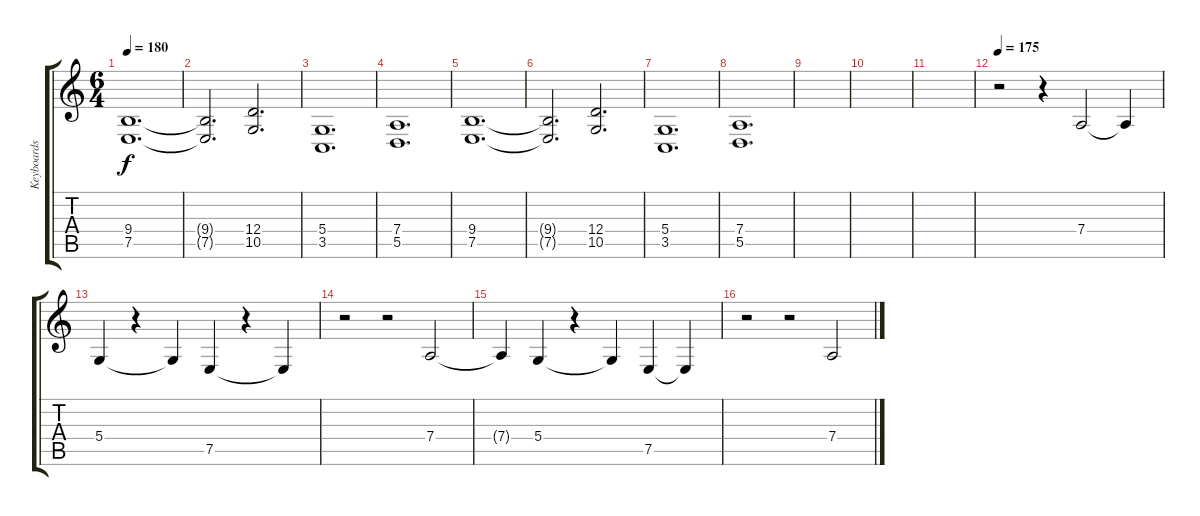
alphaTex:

\track ("Keyboards" "Keyboards") {instrument stringensemble1}
\staff {score tabs}
\tuning (E4 B3 G3 D3 A2 E2) {hide}
\ts (6 4)
\tempo 180
\clef g2
\ks c
(9.4 7.5).1{d dy f} |
(9.4{t} 7.5{t}).2{d} (12.4 10.5).2{d} |
(5.4 3.5).1{d} |
(7.4 5.5).1{d} |
(9.4 7.5).1{d} |
(9.4{t} 7.5{t}).2{d} (12.4 10.5).2{d} |
(5.4 3.5).1{d} |
(7.4 5.5).1{d} |
|
|
|
\tempo 175
r.2{volume 16} r.4 7.4.2 7.4{t}.4 |
5.4.4 r.4 5.4{t}.4 7.5.4 r.4 7.5{t}.4 |
r.2 r.2 7.4.2 |
7.4{t}.4 5.4.4 r.4 5.4{t}.4 7.5.4 7.5{t}.4 |
r.2 r.2 7.4.2
